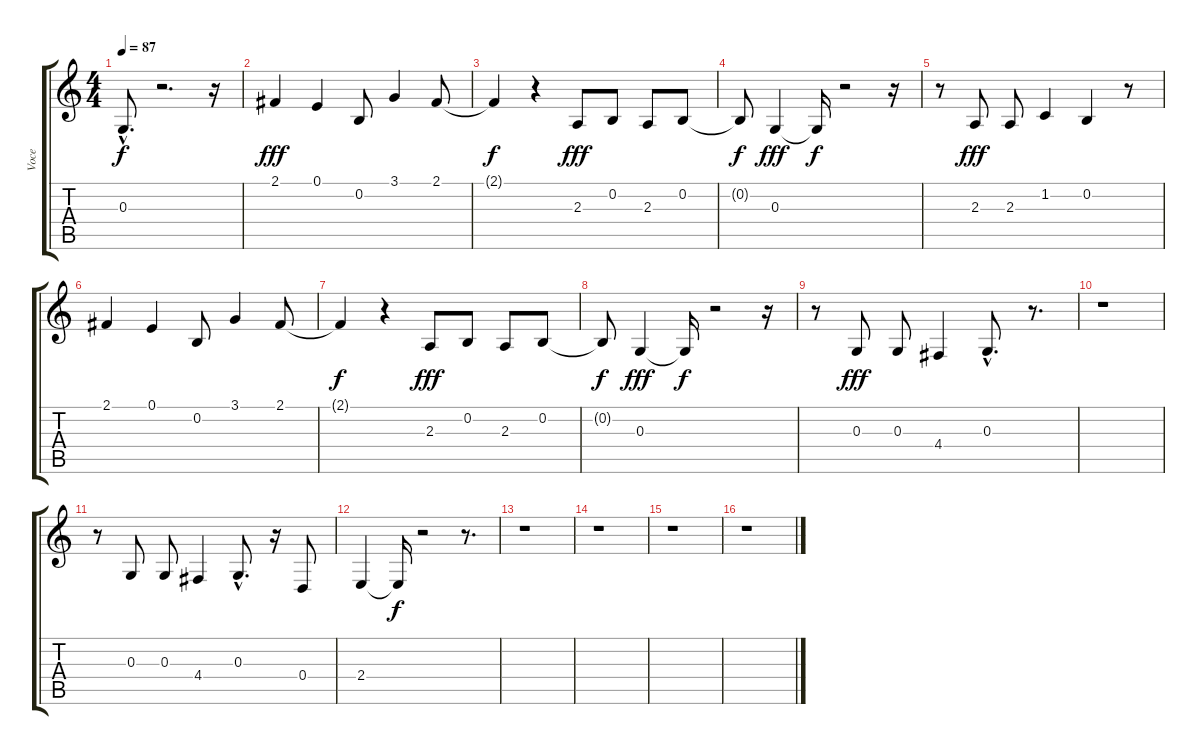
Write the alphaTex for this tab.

\track ("Voce" "Voce") {instrument lead1square}
\staff {score tabs}
\tuning (E4 B3 G3 D3 A2 E2) {hide}
\ts (4 4)
\tempo 87
\clef g2
\ks c
0.3{hac t}.8{d dy f} r.2{d} r.16 |
2.1.4{dy fff} 0.1.4 0.2.8 3.1.4 2.1.8 |
2.1{t}.4{dy f} r.4 2.3.8{dy fff} 0.2.8 2.3.8 0.2.8 |
0.2{t}.8{dy f} 0.3.4{dy fff} 0.3{t}.16{dy f} r.2 r.16 |
r.8 2.3.8{dy fff} 2.3.8 1.2.4 0.2.4 r.8 |
2.1.4 0.1.4 0.2.8 3.1.4 2.1.8 |
2.1{t}.4{dy f} r.4 2.3.8{dy fff} 0.2.8 2.3.8 0.2.8 |
0.2{t}.8{dy f} 0.3.4{dy fff} 0.3{t}.16{dy f} r.2 r.16 |
r.8 0.3.8{dy fff} 0.3.8 4.4.4 0.3{hac}.8{d} r.8{d} |
r.1 |
r.8 0.3.8 0.3.8 4.4.4 0.3{hac}.8{d} r.16 0.4.8 |
2.4.4 2.4{t}.16{dy f} r.2 r.8{d} |
r.1 |
r.1 |
r.1 |
r.1
